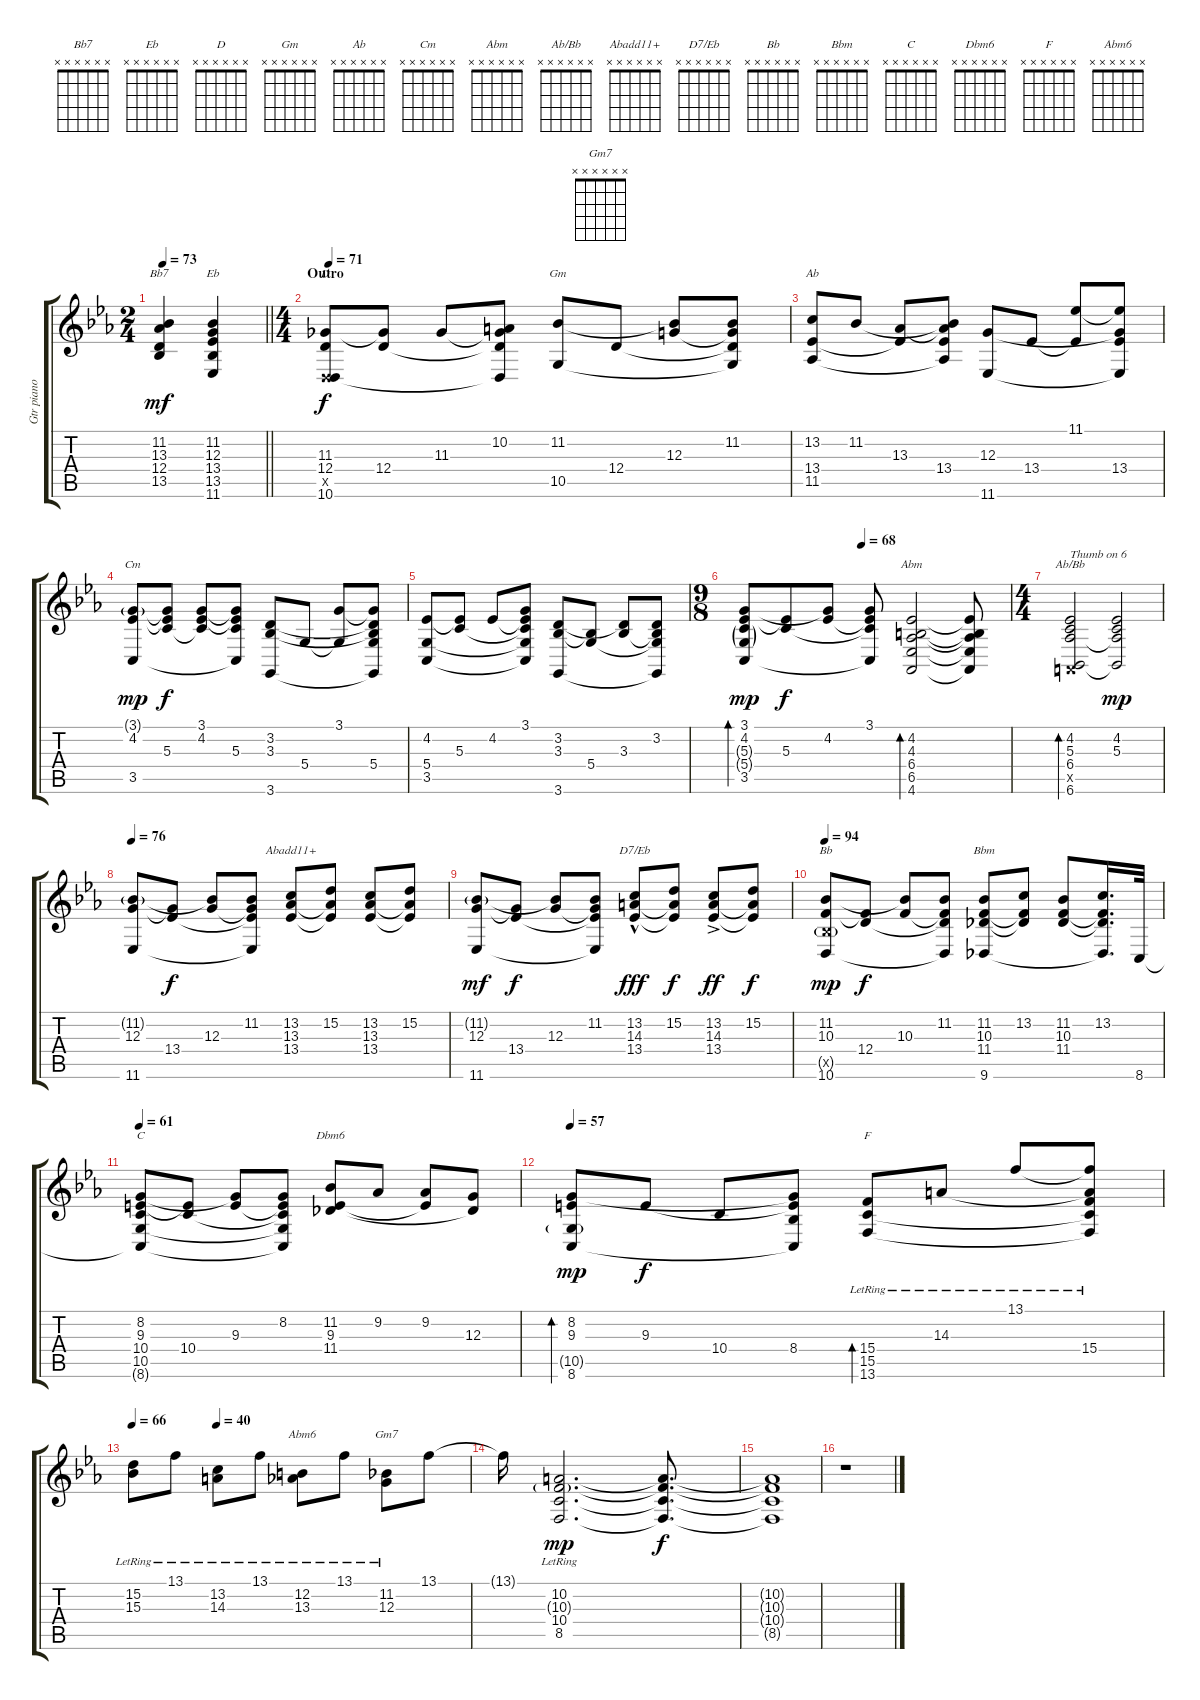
\track ("Gtr piano adap (optional)" "Gtr piano ") {instrument acousticgrandpiano}
\staff {score tabs}
\tuning (E4 B3 G3 D3 A2 E2) {hide}
\chord ("Bb7" x x x x x x)
\chord ("Eb" x x x x x x)
\chord ("D" x x x x x x)
\chord ("Gm" x x x x x x)
\chord ("Ab" x x x x x x)
\chord ("Cm" x x x x x x)
\chord ("Abm" x x x x x x)
\chord ("Ab/Bb" x x x x x x)
\chord ("Abadd11+" x x x x x x)
\chord ("D7/Eb" x x x x x x)
\chord ("Bb" x x x x x x)
\chord ("Bbm" x x x x x x)
\chord ("C" x x x x x x)
\chord ("Dbm6" x x x x x x)
\chord ("F" x x x x x x)
\chord ("Abm6" x x x x x x)
\chord ("Gm7" x x x x x x)
\ts (2 4)
\tempo 73
\clef g2
\barLineRight lightlight
\ks eb
(11.2 13.3 12.4 13.5).4{ch "Bb7" dy mf} (11.2 12.3 13.4 13.5 11.6).4{ch "Eb"} |
\ts (4 4)
\section ("" "Outro")
\tempo 71
(11.3 12.4 5.5{x} 10.6).8{ch "D" dy f} (11.3{t} 12.4).8 11.3.8 (10.2 11.3{t} 12.4{t} 10.6{t}).8 (11.2 10.5).8{ch "Gm"} 12.4.8 (11.2{t} 12.3).8 (11.2 12.3{t} 12.4{t} 10.5{t}).8 |
(13.2 13.4 11.5).8{ch "Ab"} 11.2.8 (13.3 13.4{t}).8 (11.2{t} 13.3{t} 13.4 11.5{t}).8 (12.3 11.6).8 13.4.8 (11.1 13.4{t}).8 (11.1{t} 12.3{t} 13.4 11.6{t}).8 |
(3.1{g} 4.2 3.5).8{ch "Cm" dy mp} (3.1{t} 4.2{t} 5.3).8{dy f} (3.1 4.2 5.3{t}).8 (3.1{t} 4.2{t} 5.3 3.5{t}).8 (3.2 3.3 3.6).8 5.4.8 (3.1 5.4{t}).8 (3.1{t} 3.2{t} 3.3{t} 5.4 3.6{t}).8 |
(4.2 5.4 3.5).8 (4.2{t} 5.3).8 4.2.8 (3.1 4.2{t} 5.3{t} 5.4{t} 3.5{t}).8 (3.2 3.3 3.6).8 (3.3{t} 5.4).8 (3.2{t} 3.3).8 (3.2 3.3{t} 5.4{t} 3.6{t}).8 |
\ts (9 8)
\tempo (68 0.4444444444444444)
(3.1 4.2 5.3{g} 5.4{g} 3.5).8{bd 120 dy mp} (4.2{t} 5.3).8{dy f} (3.1{t} 4.2).8 (3.1 4.2{t} 5.3{t} 3.5{t}).8 (4.2 4.3 6.4 6.5 4.6).2{bd 240 ch "Abm"} (4.2{t} 4.3{t} 6.4{t} 6.5{t} 4.6{t}).8 |
\ts (4 4)
(4.2 5.3 6.4 0.5{x} 6.6).2{bd 240 ch "Ab/Bb" txt "Thumb on 6"} (4.2 5.3 6.4{t} 6.6{t}).2{dy mp} |
\tempo 76
(11.2{g} 12.3 11.6).8 (12.3{t} 13.4).8{dy f} (11.2{t} 12.3).8 (11.2 12.3{t} 13.4{t} 11.6{t}).8 (13.2 13.3 13.4).8{ch "Abadd11+"} (15.2 13.3{t} 13.4{t}).8 (13.2 13.3 13.4).8 (15.2 13.3{t} 13.4{t}).8 |
(11.2{g} 12.3 11.6).8{dy mf} (12.3{t} 13.4).8{dy f} (11.2{t} 12.3).8 (11.2 12.3{t} 13.4{t} 11.6{t}).8 (13.2{hac} 14.3{hac} 13.4{hac}).8{ch "D7/Eb" dy fff} (15.2 14.3{t} 13.4{t}).8{dy f} (13.2{ac} 14.3{ac} 13.4{ac}).8{dy ff} (15.2 14.3{t} 13.4{t}).8{dy f} |
\tempo 94
(11.2 10.3 13.5{g x} 10.6).8{ch "Bb" dy mp} (10.3{t} 12.4).8{dy f} (11.2{t} 10.3).8 (11.2 10.3{t} 12.4{t} 10.6{t}).8 (11.2 10.3 11.4 9.6).8{ch "Bbm"} (13.2 10.3{t} 11.4{t}).8 (11.2 10.3 11.4).8 (13.2 10.3{t} 11.4{t} 9.6{t}).16{d} 8.6.32 |
\tempo 61
(8.2 9.3 10.4 10.5 8.6{t}).8{ch "C"} (9.3{t} 10.4).8 (8.2{t} 9.3).8 (8.2 9.3{t} 10.4{t} 10.5{t} 8.6{t}).8 (11.2 9.3 11.4).8{ch "Dbm6"} 9.2.8 (9.2 9.3{t}).8 (12.3 11.4{t}).8 |
\tempo 57
(8.2 9.3 10.5{g} 8.6).8{bd 120 dy mp} 9.3.8{dy f} 10.4.8 (8.2{t} 9.3{t} 8.4 8.6{t}).8 (15.4{lr} 15.5{lr} 13.6{lr}).8{bd 120 ch "F"} 14.3{lr}.8 13.1{lr}.8 (13.1{t} 14.3{t} 15.4{lr} 15.5{t} 13.6{t}).8 |
\tempo 66
\tempo (40 0.25)
(15.2{lr} 15.3{lr}).8 13.1{lr}.8 (13.2{lr} 14.3{lr}).8 13.1{lr}.8 (12.2{lr} 13.3{lr}).8{ch "Abm6"} 13.1{lr}.8 (11.2{lr} 12.3{lr}).8{ch "Gm7"} 13.1.8 |
13.1{t}.16 (10.2{lr} 10.3{g lr} 10.4 8.5{lr}).2{d dy mp} (10.2{t} 10.3{t} 10.4{t} 8.5{t}).8{d dy f} |
(10.2{t} 10.3{t} 10.4{t} 8.5{t}).1 |
r.1
